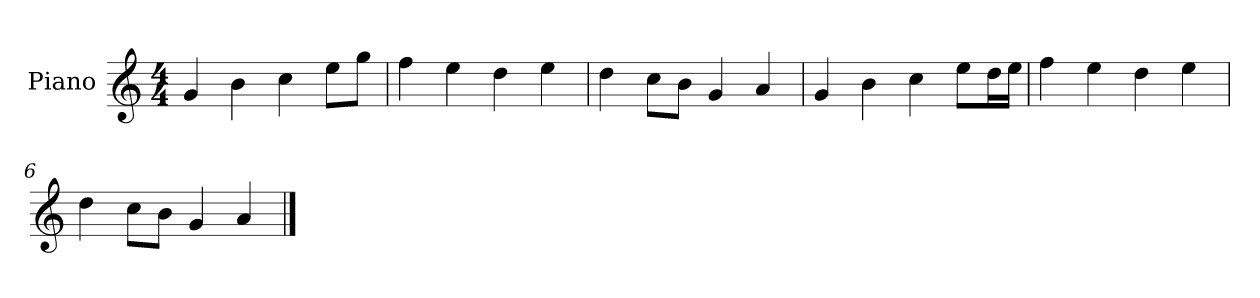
**kern
*part1
*staff1
*I"Piano
*I'P-no
*clefG2
*k[]
*M4/4
*MM90
=1
4g/
4b\
4cc\
8ee\L
8gg\J
=2
4ff\
4ee\
4dd\
4ee\
=3
4dd\
8cc\L
8b\J
4g/
4a/
=4
4g/
4b\
4cc\
8ee\L
16dd\L
16ee\JJ
=5
4ff\
4ee\
4dd\
4ee\
=6
4dd\
8cc\L
8b\J
4g/
4a/
==
*-
